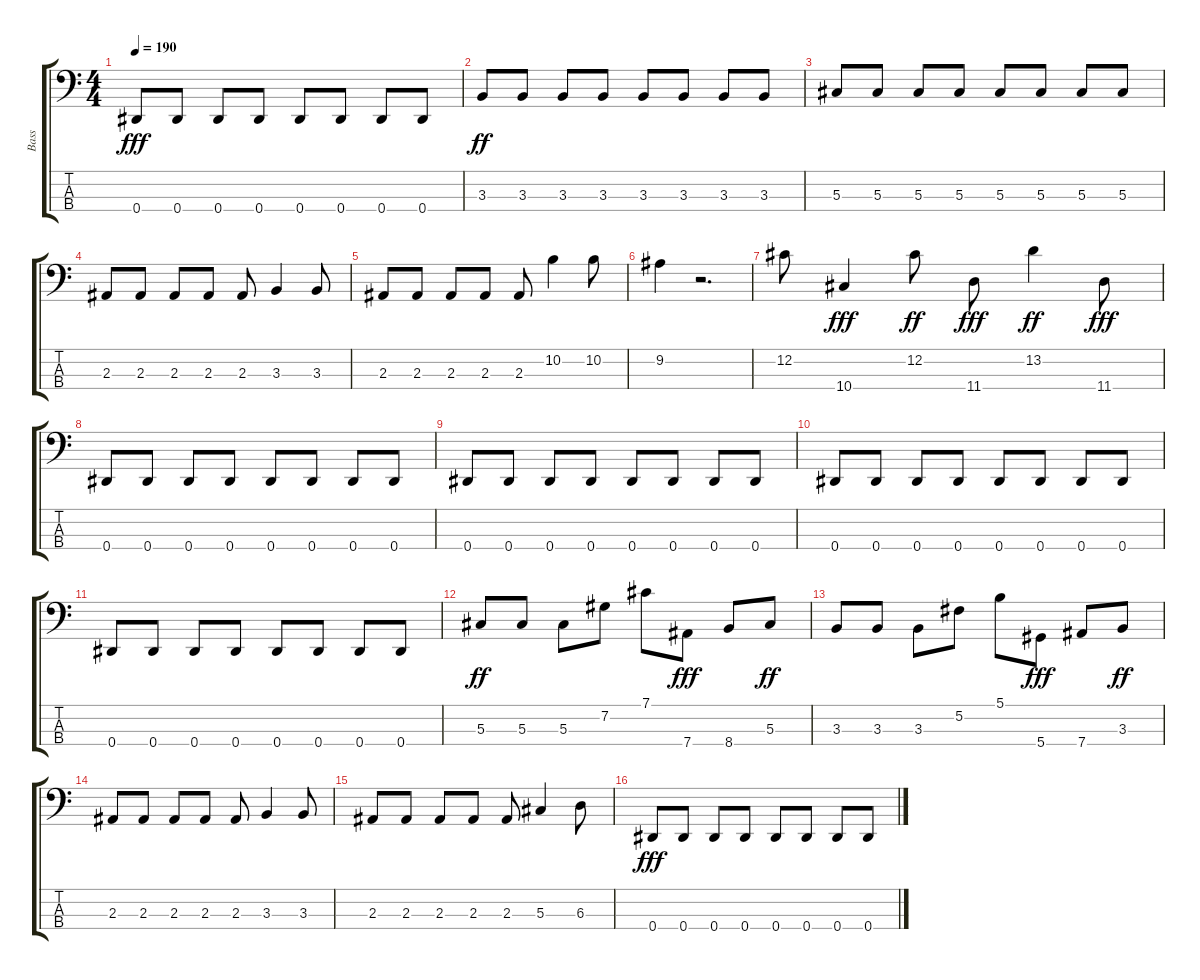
\track ("Bass" "Bass") {instrument electricbassfinger}
\staff {score tabs}
\tuning (Gb2 Db2 Ab1 Eb1) {hide}
\ts (4 4)
\tempo 190
\clef f4
\ks c
0.4.8{dy fff} 0.4.8 0.4.8 0.4.8 0.4.8 0.4.8 0.4.8 0.4.8 |
3.3.8{dy ff} 3.3.8 3.3.8 3.3.8 3.3.8 3.3.8 3.3.8 3.3.8 |
5.3.8 5.3.8 5.3.8 5.3.8 5.3.8 5.3.8 5.3.8 5.3.8 |
2.3.8 2.3.8 2.3.8 2.3.8 2.3.8 3.3.4 3.3.8 |
2.3.8 2.3.8 2.3.8 2.3.8 2.3.8 10.2.4 10.2.8 |
9.2.4 r.2{d} |
12.2.8 10.4.4{dy fff} 12.2.8{dy ff} 11.4.8{dy fff} 13.2.4{dy ff} 11.4.8{dy fff} |
0.4.8 0.4.8 0.4.8 0.4.8 0.4.8 0.4.8 0.4.8 0.4.8 |
0.4.8 0.4.8 0.4.8 0.4.8 0.4.8 0.4.8 0.4.8 0.4.8 |
0.4.8 0.4.8 0.4.8 0.4.8 0.4.8 0.4.8 0.4.8 0.4.8 |
0.4.8 0.4.8 0.4.8 0.4.8 0.4.8 0.4.8 0.4.8 0.4.8 |
5.3.8{dy ff} 5.3.8 5.3.8 7.2.8 7.1.8 7.4.8{dy fff} 8.4.8 5.3.8{dy ff} |
3.3.8 3.3.8 3.3.8 5.2.8 5.1.8 5.4.8{dy fff} 7.4.8 3.3.8{dy ff} |
2.3.8 2.3.8 2.3.8 2.3.8 2.3.8 3.3.4 3.3.8 |
2.3.8 2.3.8 2.3.8 2.3.8 2.3.8 5.3.4 6.3.8 |
0.4.8{dy fff} 0.4.8 0.4.8 0.4.8 0.4.8 0.4.8 0.4.8 0.4.8
